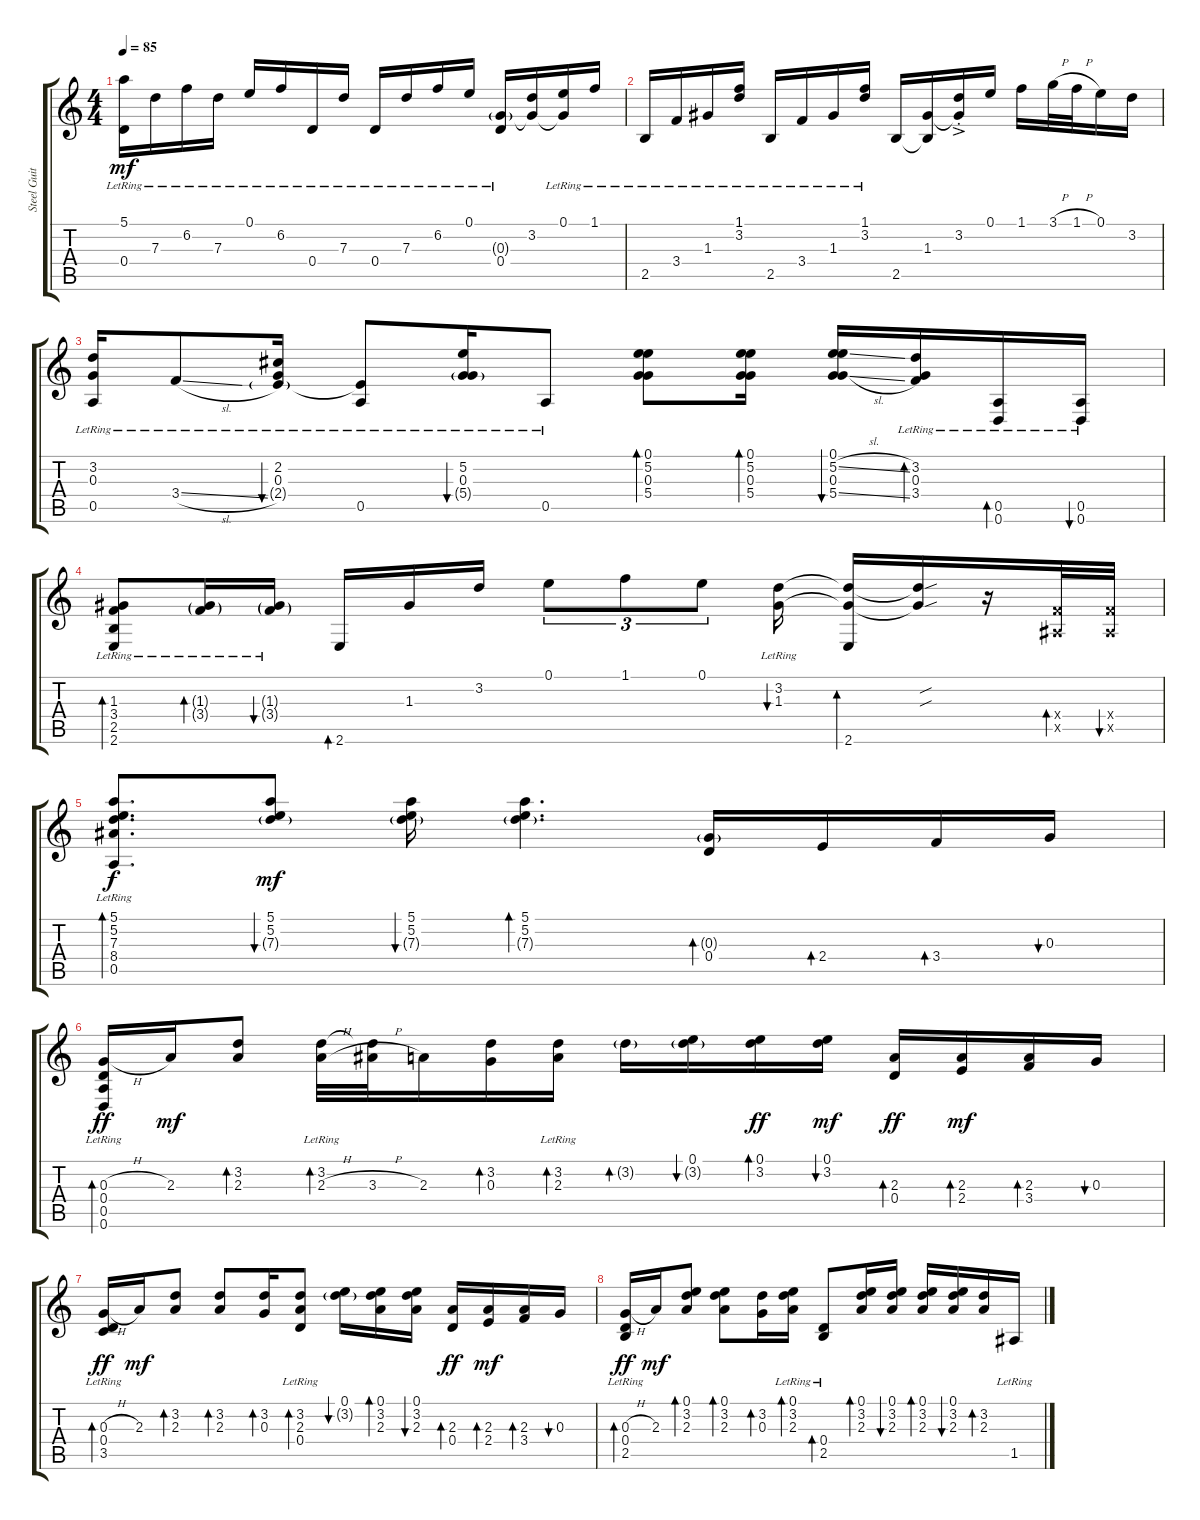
\track ("Steel Guitar" "Steel Guit") {instrument acousticguitarsteel}
\staff {score tabs}
\tuning (E4 B3 G3 D3 A2 D2) {hide}
\ts (4 4)
\tempo 85
\clef g2
\ks c
(5.1{lr} 0.4{lr}).16{dy mf} 7.3{lr}.16 6.2{lr}.16 7.3{lr}.16 0.1{lr}.16 6.2{lr}.16 0.4{lr}.16 7.3{lr}.16 0.4{lr}.16 7.3{lr}.16 6.2{lr}.16 0.1{lr}.16 (0.3{g} 0.4{lr}).16 (3.2 0.3{t}).16 (0.1{lr} 0.3{t}).16 1.1{lr}.16 |
2.5{lr}.16 3.4{lr}.16 1.3{lr}.16 (1.1{lr} 3.2{lr}).16 2.5{lr}.16 3.4{lr}.16 1.3{lr}.16 (1.1{lr} 3.2{lr}).16 2.5.16 (1.3 2.5{t}).16 (3.2{ac st} 1.3{t}).16 0.1.16 1.1.16 3.1{h}.32 1.1{h}.32 0.1.16 3.2.16 |
(3.2{lr} 0.3{lr} 0.5{lr}).16 3.4{sl lr}.8 (2.2{lr} 0.3{lr} 2.4{g lr}).16{bu 30} (2.4{lr t} 0.5{lr}).8 (5.2{lr} 0.3{lr} 5.4{g lr}).16{bu 30} 0.5{lr}.8 (0.1 5.2 0.3 5.4).8{bd 30} (0.1 5.2 0.3 5.4).16{bd 30} (0.1 5.2{sl} 0.3 5.4{sl}).16{bu 30} (3.2{lr} 0.3{lr} 3.4{lr}).16{bd 30} (0.5{lr} 0.6{lr}).16{bd 30} (0.5{lr} 0.6{lr}).16{bu 30} |
(1.3{lr} 3.4{lr} 2.5{lr} 2.6{lr}).8{bd 30} (1.3{g lr} 3.4{g}).16{bd 30} (1.3{g lr} 3.4{g}).16{bu 30} 2.6.16{bd 30} 1.3.16 3.2.16 0.1.8{tu (3 2)} 1.1.8{tu (3 2)} 0.1.8{tu (3 2)} (3.2 1.3{lr}).16{bu 30} (3.2{t} 1.3{t} 2.6).16{bd 30} (3.2{sou t} 1.3{sou t}).16 r.16 (3.4{x} 1.5{x}).32{bd 30} (3.4{x} 1.5{x}).32{bu 30} |
(5.1{lr} 5.2{lr} 7.3{lr} 8.4{lr} 0.5{lr}).8{d bd 30 dy f} (5.1 5.2 7.3{g}).8{bu 30 dy mf} (5.1 5.2 7.3{g}).16{bu 30} (5.1 5.2 7.3{g}).4{d bd 30} (0.3{g} 0.4).16{bd 30} 2.4.16{bd 30} 3.4.16{bd 30} 0.3.16{bu 30} |
(0.3{h} 0.4{lr} 0.5{lr} 0.6{lr}).16{bd 30 dy ff} 2.3.16{dy mf} (3.2 2.3).8{bd 30} (3.2{lr} 2.3{h}).32{bd 30} (3.2{t} 3.3{h}).32 2.3.16 (3.2 0.3).16{bd 30} (3.2 2.3{lr}).16{bd 30} 3.2{g}.16{bd 30} (0.1 3.2{g}).16{bu 30} (0.1 3.2).16{bd 30 dy ff} (0.1 3.2).16{bu 30 dy mf} (2.3 0.4).16{bd 30 dy ff} (2.3 2.4).16{bd 30 dy mf} (2.3 3.4).16{bd 30} 0.3.16{bu 30} |
(0.3{h} 0.4{lr} 3.5{lr}).16{bd 30 dy ff} 2.3.16{dy mf} (3.2 2.3).8{bd 30} (3.2 2.3).8{bd 30} (3.2 0.3).16{bd 30} (3.2 2.3{lr} 0.4{lr}).8{bd 30} (0.1 3.2{g}).16{bu 30} (0.1 3.2 2.3).16{bd 30} (0.1 3.2 2.3).16{bu 30} (2.3 0.4).16{bd 30 dy ff} (2.3 2.4).16{bd 30 dy mf} (2.3 3.4).16{bd 30} 0.3.16{bu 30} |
(0.3{h} 0.4{lr} 2.5{lr}).16{bd 30 dy ff} 2.3.16{dy mf} (0.1 3.2 2.3).8{bd 30} (0.1 3.2 2.3).8{bd 30} (3.2 0.3).16{bd 30} (0.1 3.2 2.3{lr}).16{bd 30} (0.4{lr} 2.5{lr}).8{bd 30} (0.1 3.2 2.3).16{bd 30} (0.1 3.2 2.3).16{bu 30} (0.1 3.2 2.3).16{bd 30} (0.1 3.2 2.3).16{bu 30} (3.2 2.3).16{bd 30} 1.5{lr}.16
